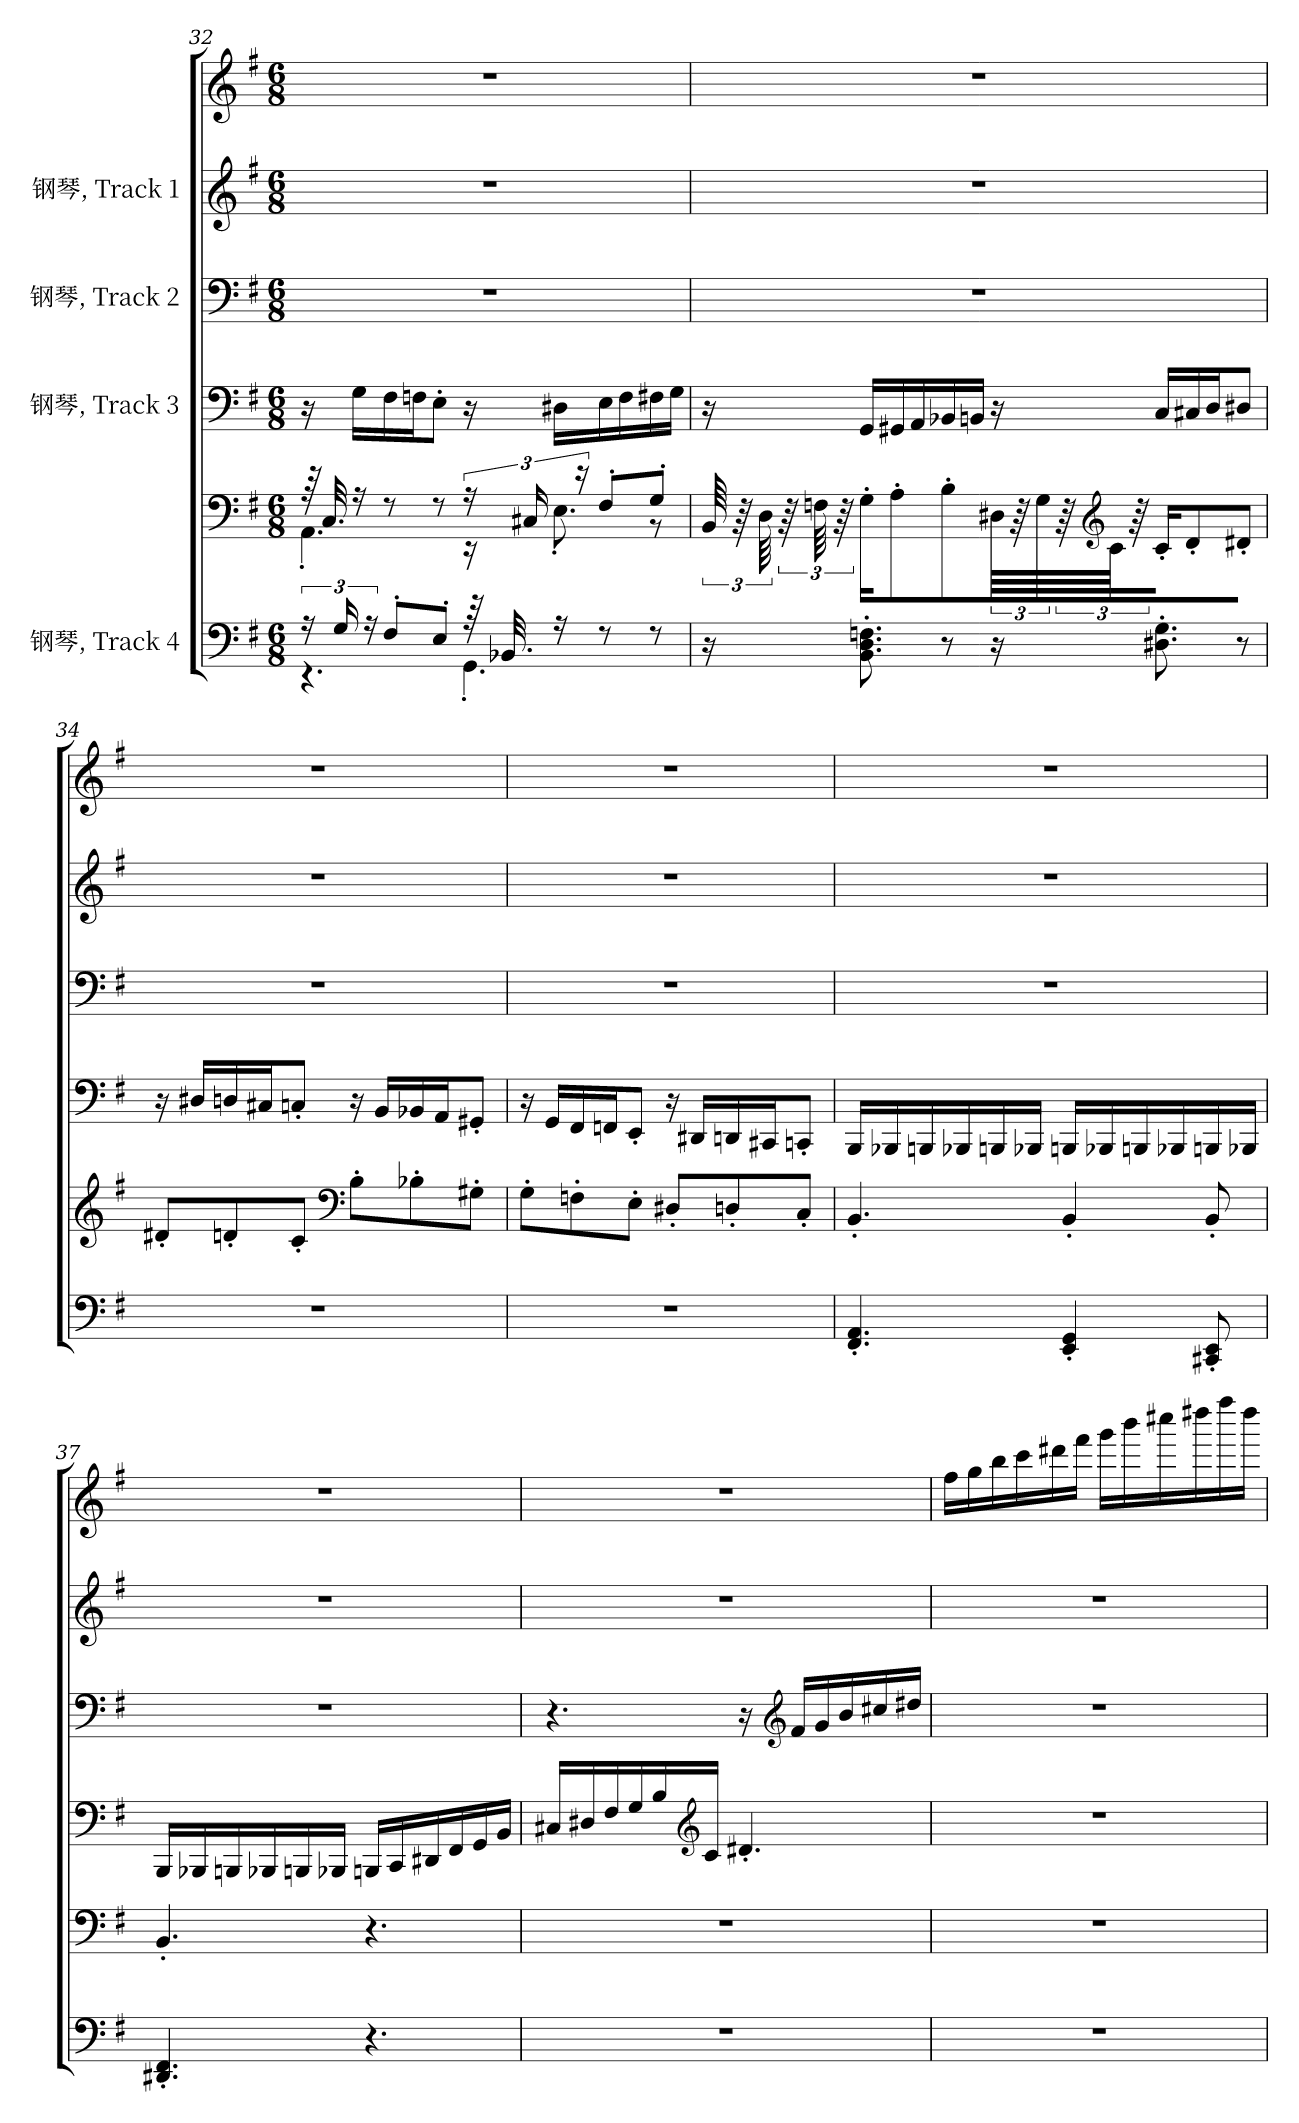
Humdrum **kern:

**kern	**kern	**kern	**kern	**kern	**kern
*part4	*part4	*part3	*part2	*part1	*part1
*staff6	*staff5	*staff4	*staff3	*staff2	*staff1
*I"钢琴, Track 4	*	*I"钢琴, Track 3	*I"钢琴, Track 2	*I"钢琴, Track 1	*
*clefF4	*clefF4	*clefF4	*clefF4	*clefG2	*clefG2
*k[f#]	*k[f#]	*k[f#]	*k[f#]	*k[f#]	*k[f#]
*M6/8	*M6/8	*M6/8	*M6/8	*M6/8	*M6/8
=32	=32	=32	=32	=32	=32
*^	*^	*	*	*	*
24r	4.r	64r	4.AA'\	16r	2.r	2.r	2.r
.	.	32.C/	.	.	.	.	.
24G/	.	.	.	.	.	.	.
.	.	16r	.	16G\LL	.	.	.
24r	.	.	.	.	.	.	.
8F#'/L	.	8r	.	16F#\	.	.	.
.	.	.	.	16Fn\J	.	.	.
8E'/J	.	8r	.	8E'\J	.	.	.
64r	4.GG'\	24r	16r	16r	.	.	.
32.BB-X/	.	.	.	.	.	.	.
.	.	24C#X/	.	.	.	.	.
16r	.	.	8.E'\	16D#X\LL	.	.	.
.	.	24r	.	.	.	.	.
8r	.	8F#'/L	.	16E\	.	.	.
.	.	.	.	16F\	.	.	.
8r	.	8G'/J	8r	16F#X\	.	.	.
.	.	.	.	16G\JJ	.	.	.
*v	*v	*	*	*	*	*	*
*	*v	*v	*	*	*	*
!!LO:LB:g=z
=33	=33	=33	=33	=33	=33
16r	96BB/	16r	2.r	2.r	2.r
.	96r	.	.	.	.
.	96D\	.	.	.	.
.	96r	.	.	.	.
.	96Fn\	.	.	.	.
.	96r	.	.	.	.
8.BB\' 8.D\' 8.Fn\'	16G'\KL	16GG/LL	.	.	.
.	8A'\	16GG#X/	.	.	.
.	.	16AA/	.	.	.
8r	8B'\	16BB-X/	.	.	.
.	.	16BBn/JJ	.	.	.
16r	96D#X\Jkkk	16r	.	.	.
.	96r	.	.	.	.
.	96G\	.	.	.	.
.	96r	.	.	.	.
*	*clefG2	*	*	*	*
.	96c/	.	.	.	.
.	96r	.	.	.	.
8.D#X\' 8.G\'	16c'/KL	16C/LL	.	.	.
.	8d'/	16C#X/	.	.	.
.	.	16D/J	.	.	.
8r	8d#X'/J	8D#X/J	.	.	.
!!LO:PB:g=z
=34	=34	=34	=34	=34	=34
2.r	8d#X'/L	16r	2.r	2.r	2.r
.	.	16D#X/LL	.	.	.
.	8dn'/	16Dn/	.	.	.
.	.	16C#X/J	.	.	.
.	8c'/J	8Cn'/J	.	.	.
*	*clefF4	*	*	*	*
.	8B'\L	16r	.	.	.
.	.	16BB/LL	.	.	.
.	8B-X'\	16BB-X/	.	.	.
.	.	16AA/J	.	.	.
.	8G#X'\J	8GG#X'/J	.	.	.
=35	=35	=35	=35	=35	=35
2.r	8G'\L	16r	2.r	2.r	2.r
.	.	16GG/LL	.	.	.
.	8Fn'\	16FF#/	.	.	.
.	.	16FFn/J	.	.	.
.	8E'\J	8EE'/J	.	.	.
.	8D#X'/L	16r	.	.	.
.	.	16DD#X/LL	.	.	.
.	8Dn'/	16DDn/	.	.	.
.	.	16CC#X/J	.	.	.
.	8C'/J	8CCn'/J	.	.	.
!!LO:LB:g=z
=36	=36	=36	=36	=36	=36
4.FF#/' 4.AA/'	4.BB'/	16BBB/LL	2.r	2.r	2.r
.	.	16BBB-X/	.	.	.
.	.	16BBBn/	.	.	.
.	.	16BBB-X/	.	.	.
.	.	16BBBn/	.	.	.
.	.	16BBB-X/JJ	.	.	.
4EE/' 4GG/'	4BB'/	16BBBn/LL	.	.	.
.	.	16BBB-X/	.	.	.
.	.	16BBBn/	.	.	.
.	.	16BBB-X/	.	.	.
8CC#X/' 8EE/'	8BB'/	16BBBn/	.	.	.
.	.	16BBB-X/JJ	.	.	.
=37	=37	=37	=37	=37	=37
4.DD#X/' 4.FF#/'	4.BB'/	16BBB/LL	2.r	2.r	2.r
.	.	16BBB-X/	.	.	.
.	.	16BBBn/	.	.	.
.	.	16BBB-X/	.	.	.
.	.	16BBBn/	.	.	.
.	.	16BBB-X/JJ	.	.	.
4.r	4.r	16BBBn/LL	.	.	.
.	.	16CC/	.	.	.
.	.	16DD#X/	.	.	.
.	.	16FF#/	.	.	.
.	.	16GG/	.	.	.
.	.	16BB/JJ	.	.	.
!!LO:PB:g=z
=38	=38	=38	=38	=38	=38
*	*	*	*	*	*MM200
2.r	2.r	16C#X/LL	4.r	2.r	2.r
.	.	16D#X/	.	.	.
.	.	16F#/	.	.	.
.	.	16G/	.	.	.
.	.	16B/	.	.	.
*	*	*clefG2	*	*	*
.	.	16c/JJ	.	.	.
.	.	4.d#X'/	16r	.	.
*	*	*	*clefG2	*	*
.	.	.	16f#/LL	.	.
.	.	.	16g/	.	.
.	.	.	16b/	.	.
.	.	.	16cc#X/	.	.
.	.	.	16dd#X/JJ	.	.
=39	=39	=39	=39	=39	=39
2.r	2.r	2.r	2.r	2.r	16ff#\LL
.	.	.	.	.	16gg\
.	.	.	.	.	16bb\
.	.	.	.	.	16ccc\
.	.	.	.	.	16ddd#X\
.	.	.	.	.	16fff#\JJ
.	.	.	.	.	16ggg\LL
.	.	.	.	.	16bbb\
.	.	.	.	.	16cccc#X\
.	.	.	.	.	16dddd#X\
.	.	.	.	.	16ffff#\
.	.	.	.	.	16dddd#\JJ
=	=	=	=	=	=
*-	*-	*-	*-	*-	*-
